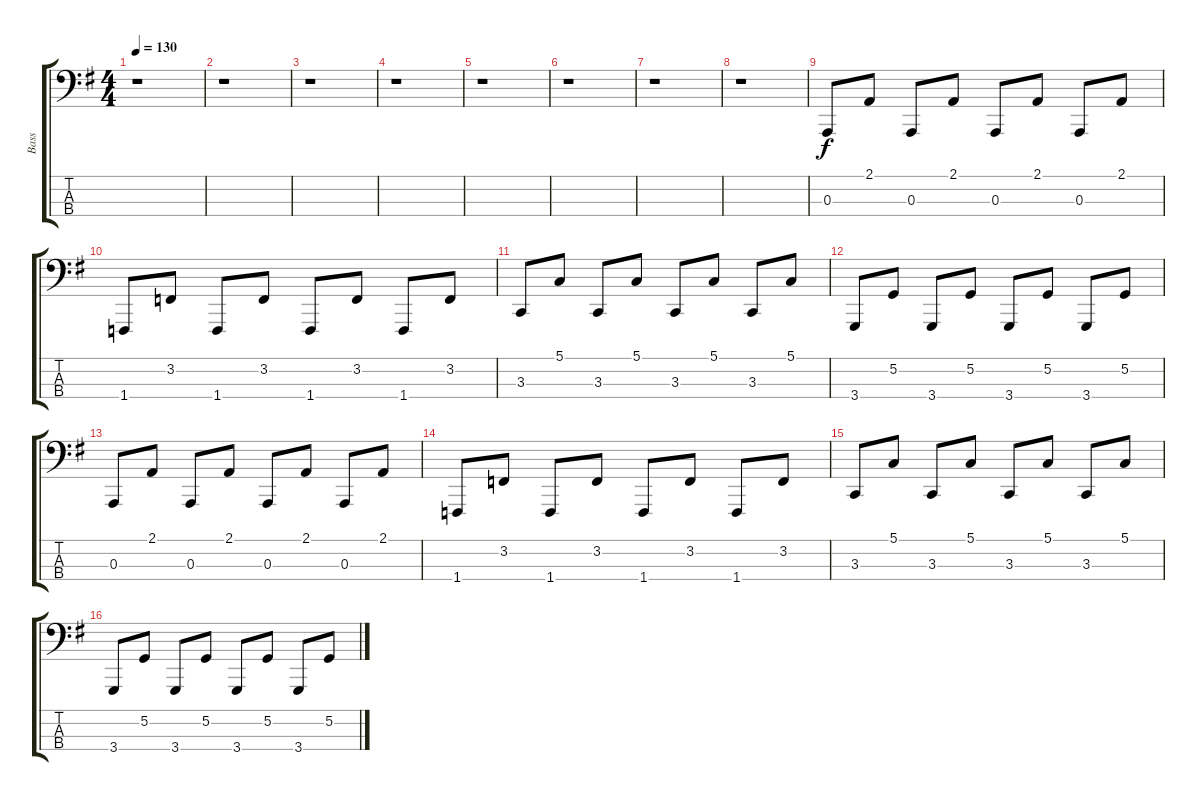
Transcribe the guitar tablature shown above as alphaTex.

\track ("Bass" "Bass") {instrument lead8bassandlead}
\staff {score tabs}
\tuning (G2 D2 A1 E1) {hide}
\ts (4 4)
\tempo 130
\clef f4
\ks g
r.1{dy f instrument lead8bassandlead} |
r.1 |
r.1 |
r.1 |
r.1 |
r.1 |
r.1 |
r.1 |
0.3.8 2.1.8 0.3.8 2.1.8 0.3.8 2.1.8 0.3.8 2.1.8 |
1.4.8 3.2.8 1.4.8 3.2.8 1.4.8 3.2.8 1.4.8 3.2.8 |
3.3.8 5.1.8 3.3.8 5.1.8 3.3.8 5.1.8 3.3.8 5.1.8 |
3.4.8 5.2.8 3.4.8 5.2.8 3.4.8 5.2.8 3.4.8 5.2.8 |
0.3.8 2.1.8 0.3.8 2.1.8 0.3.8 2.1.8 0.3.8 2.1.8 |
1.4.8 3.2.8 1.4.8 3.2.8 1.4.8 3.2.8 1.4.8 3.2.8 |
3.3.8 5.1.8 3.3.8 5.1.8 3.3.8 5.1.8 3.3.8 5.1.8 |
3.4.8 5.2.8 3.4.8 5.2.8 3.4.8 5.2.8 3.4.8 5.2.8
